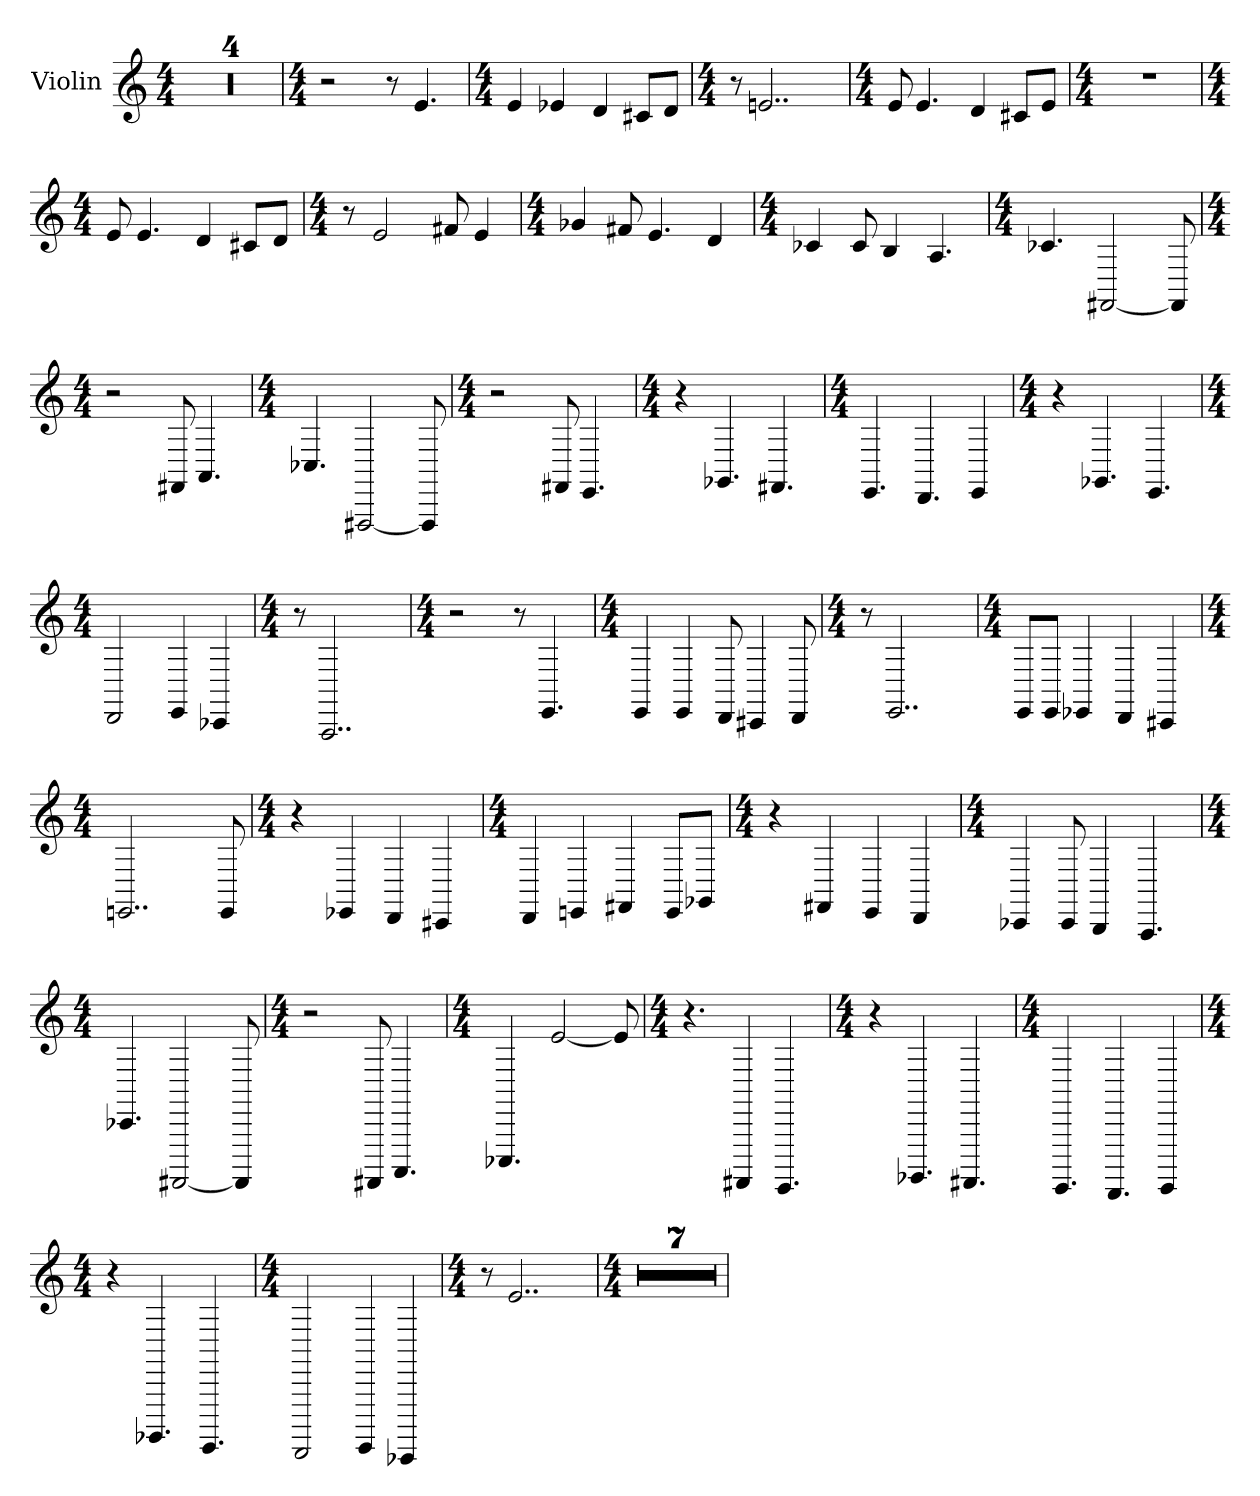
**kern
*part1
*staff1
*I"Violin
*I'Vln
*M4/4
=
1r
=
*M4/4
1r
=
*M4/4
1r
=
*M4/4
1r
=
*M4/4
2r
8r
4.e
=
*M4/4
4e
4e-X
4d
8c#XL
8dJ
=
*M4/4
8r
2..en
=
*M4/4
8e
4.e
4d
8c#XL
8eJ
=
*M4/4
1r
=
*M4/4
8e
4.e
4d
8c#XL
8dJ
=
*M4/4
8r
2e
8f#X
4e
=
*M4/4
4g-X
8f#X
4.e
4d
=
*M4/4
4c-X
8c-
4B
4.A
=
*M4/4
4.c-X
[2FF#X
8FF#]
=
*M4/4
2r
8FF#X
4.AA
=
*M4/4
4.C-X
[2FFF#X
8FFF#]
=
*M4/4
2r
8FF#X
4.EE
=
*M4/4
4r
4.GG-X
4.FF#X
=
*M4/4
4.EE
4.DD
4EE
=
*M4/4
4r
4.GG-X
4.EE
=
*M4/4
2DD
4EE
4CC-X
=
*M4/4
8r
2..AAA
=
*M4/4
2r
8r
4.EE
=
*M4/4
4EE
4EE
8DD
4CC#X
8DD
=
*M4/4
8r
2..EE
=
*M4/4
8EEL
8EEJ
4EE-X
4DD
4CC#X
=
*M4/4
2..EEn
8EE
=
*M4/4
4r
4EE-X
4DD
4CC#X
=
*M4/4
4DD
4EEn
4FF#X
8EEL
8GG-XJ
=
*M4/4
4r
4FF#X
4EE
4DD
=
*M4/4
4CC-X
8CC-
4BBB
4.AAA
=
*M4/4
4.CC-X
[2FFFF#X
8FFFF#]
=
*M4/4
2r
8FFFF#X
4.AAAA
=
*M4/4
4.CCC-X
[2FFFFF#X
8FFFFF#]
=
*M4/4
4.r
4FFFF#X
4.EEEE
=
*M4/4
4r
4.GGGG-X
4.FFFF#X
=
*M4/4
4.EEEE
4.DDDD
4EEEE
=
*M4/4
4r
4.GGGG-X
4.EEEE
=
*M4/4
2DDDD
4EEEE
4CCCC-X
=
*M4/4
8r
2..AAAAA
=
*M4/4
1r
=
*M4/4
1r
=
*M4/4
1r
=
*M4/4
1r
=
*M4/4
1r
=
*M4/4
1r
=
*M4/4
1r
=
*-
